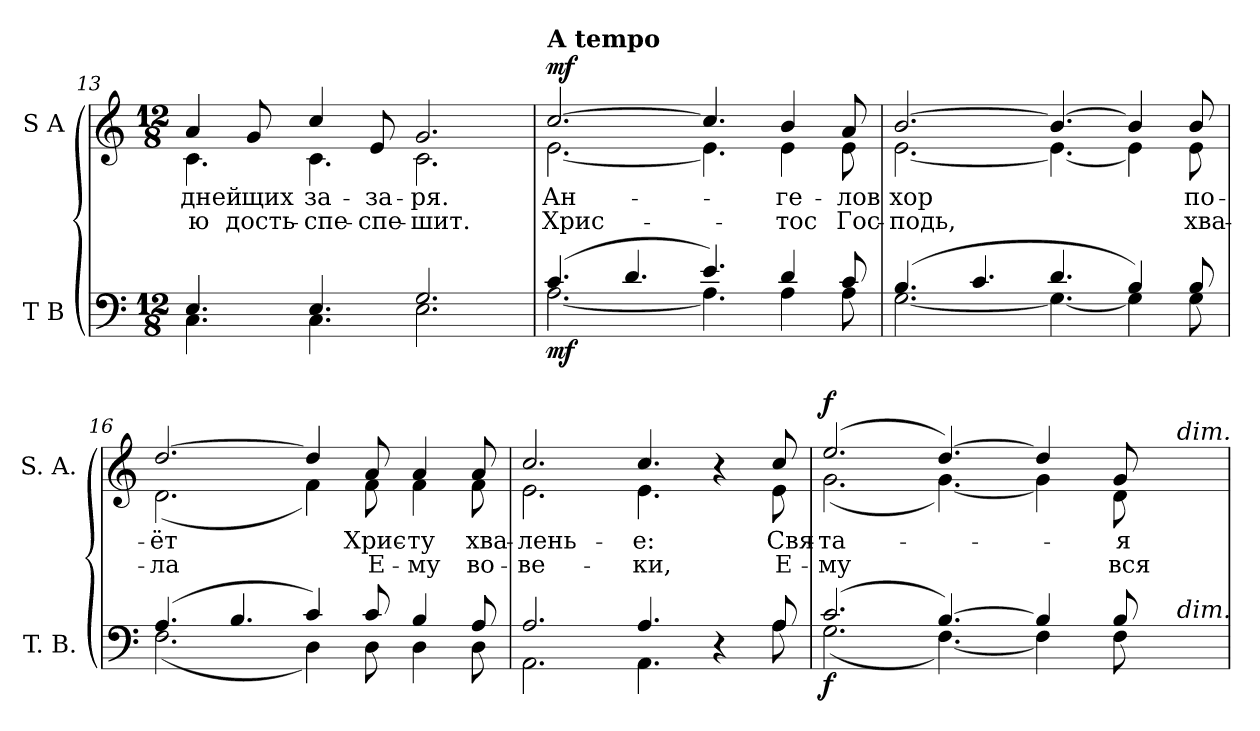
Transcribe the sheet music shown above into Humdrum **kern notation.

**kern	**dynam	**kern	**text	**text	**dynam
*part2	*part2	*part1	*part1	*part1	*part1
*staff2	*staff2	*staff1	*staff1	*staff1	*staff1
*I"T B	*	*I"S A	*	*	*
*I'T. B.	*	*I'S. A.	*	*	*
*clefF4	*	*clefG2	*	*	*
*k[]	*	*k[]	*	*	*
*C:	*	*C:	*	*	*
*M12/8	*	*M12/8	*	*	*
=13	=13	=13	=13	=13	=13
*^	*	*	*	*	*
!	!	!	!	!LO:LY:a:color=#000000	!LO:LY:a:color=#000000	!
*	*	*	*^	*	*	*
!	!	!	!	!	!LO:LY:b:color=#000000	!LO:LY:b:color=#000000	!
4.Ei/	4.Ci\	.	4ai/	4.ci\	-дней	-ю	.
!	!	!	!	!	!LO:LY:a:color=#000000	!LO:LY:a:color=#000000	!
.	.	.	8gi/	.	щих	-дость-	.
!	!	!	!	!	!LO:LY:a:color=#000000	!LO:LY:a:color=#000000	!
!	!	!	!	!	!LO:LY:b:color=#000000	!LO:LY:b:color=#000000	!
4.Ei/	4.Ci\	.	4cci/	4.ci\	за-	спе-	.
!	!	!	!	!	!LO:LY:a:color=#000000	!LO:LY:a:color=#000000	!
.	.	.	8ei/	.	-за-	спе-	.
!	!	!	!	!	!LO:LY:a:color=#000000	!LO:LY:a:color=#000000	!
!	!	!	!	!	!LO:LY:b:color=#000000	!LO:LY:b:color=#000000	!
2.Gi/	2.Ei\	.	2.gi/	2.ci\	ря.	-шит.	.
!!LO:PB:g=z	!!
=14	=14	=14	=14	=14	=14	=14	=14
!	!	!	!LO:TX:a:B:t=A tempo	!	!	!	!
!	!	!	!	!	!LO:LY:b:color=#000000	!LO:LY:b:color=#000000	!
(4.ci/	[<2.Ai\	mf	[>2.cci/	[<2.ei\	Ан-	Хрис-	mf
4.di/	.	.	.	.	.	.	.
4.ei/)	4.Ai\]	.	4.cci/]	4.ei\]	.	.	.
!	!	!	!	!	!LO:LY:b:color=#000000	!LO:LY:b:color=#000000	!
4di/	4Ai\	.	4bi/	4ei\	-ге-	-тос	.
!	!	!	!	!	!LO:LY:b:color=#000000	!LO:LY:b:color=#000000	!
8ci/	8Ai\	.	8ai/	8ei\	-лов	Гос-	.
=15	=15	=15	=15	=15	=15	=15	=15
!	!	!	!	!	!LO:LY:b:color=#000000	!LO:LY:b:color=#000000	!
(4.Bi/	[<2.Gi\	.	[>2.bi/	[<2.ei\	хор	-подь,	.
4.ci/	.	.	.	.	.	.	.
4.di/	4.Gi\_<	.	4.bi/_>	4.ei\_<	.	.	.
4Bi/)	4Gi\]	.	4bi/]	4ei\]	.	.	.
!	!	!	!	!	!LO:LY:b:color=#000000	!LO:LY:b:color=#000000	!
8Bi/	8Gi\	.	8bi/	8ei\	по-	хва-	.
=16	=16	=16	=16	=16	=16	=16	=16
!	!	!	!	!	!LO:LY:b:color=#000000	!LO:LY:b:color=#000000	!
(4.Ai/	(2.Fi\	.	[>2.ddi/	(2.di\	-ёт	-ла	.
4.Bi/	.	.	.	.	.	.	.
4ci/)	4Di\)	.	4ddi/]	4fi\)	.	.	.
!	!	!	!	!	!LO:LY:b:color=#000000	!LO:LY:b:color=#000000	!
8ci/	8Di\	.	8ai/	8fi\	Хрис-	Е-	.
!	!	!	!	!	!LO:LY:b:color=#000000	!LO:LY:b:color=#000000	!
4Bi/	4Di\	.	4ai/	4fi\	-ту	-му	.
!	!	!	!	!	!LO:LY:b:color=#000000	!LO:LY:b:color=#000000	!
8Ai/	8Di\	.	8ai/	8fi\	хва-	во-	.
=17	=17	=17	=17	=17	=17	=17	=17
!	!	!	!	!	!LO:LY:b:color=#000000	!LO:LY:b:color=#000000	!
2.Ai/	2.AAi\	.	2.cci/	2.ei\	-лень-	-ве-	.
!	!	!	!	!	!LO:LY:b:color=#000000	!LO:LY:b:color=#000000	!
4.Ai/	4.AAi\	.	4.cci/	4.ei\	-е:	-ки,	.
4r	4ryy	.	4r	4ryy	.	.	.
!	!	!	!	!	!LO:LY:b:color=#000000	!LO:LY:b:color=#000000	!
8Ai/	8Ai\	.	8cci/	8ei\	Свя-	Е-	.
*	*	*	*v	*v	*	*	*
!!LO:LB:g=z
=18	=18	=18	=18	=18	=18	=18
*	*	*	*^	*	*	*
!	!	!	!	!	!LO:LY:b:color=#000000	!LO:LY:b:color=#000000	!
*	*^	*	*	*^	*	*	*
(2.ci/	(2.Gi\	1ryy	f	(2.eei/	(2.gi\	1ryy	-та-	-му	f
[>4.Bi/)	[<4.Fi\)	.	.	[>4.ddi/)	[<4.gi\)	.	.	.	.
.	.	4ryy	.	.	.	4ryy	.	.	.
4Bi/]	4Fi\]	.	.	4ddi/]	4gi\]	.	.	.	.
.	.	8ryy	.	.	.	8ryy	.	.	.
!	!	!	!	!	!	!	!LO:LY:b:color=#000000	!LO:LY:b:color=#000000	!
8Bi/	8Fi\	16ryy	.	8gi/	8di\	16ryy	-я	вся	.
.	.	32ryy	.	.	.	32ryy	.	.	.
.	.	64ryy	.	.	.	64ryy	.	.	.
.	.	128...ryy	.	.	.	128...ryy	.	.	.
!	!	!	!	!	!	!LO:TX:a:i:t=dim.	!	!	!
!	!	!LO:TX:a:i:t=dim.	!	!	!	!	!	!	!
.	.	1024ryy	.	.	.	1024ryy	.	.	.
*v	*v	*v	*	*	*	*	*	*	*
*	*	*v	*v	*v	*	*	*
=	=	=	=	=	=
*-	*-	*-	*-	*-	*-
